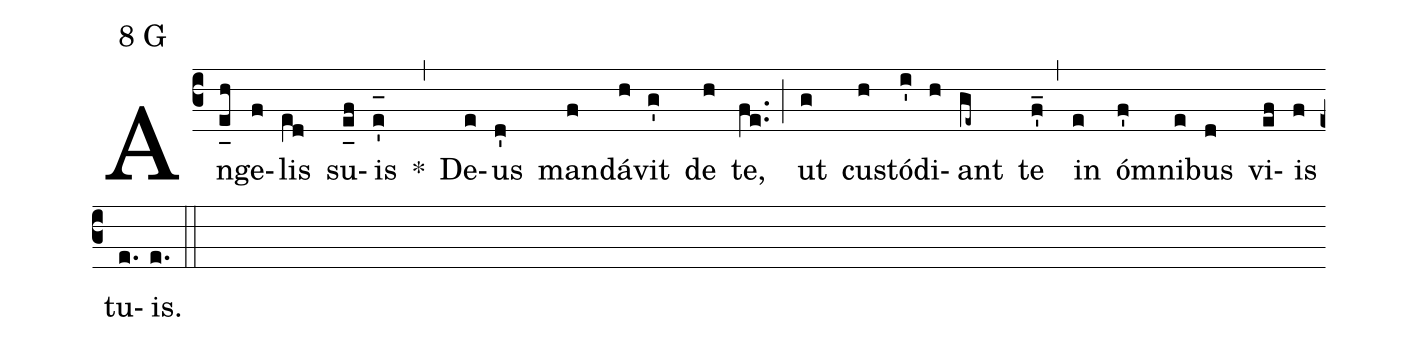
mode:8 G;
%%
(c3) An(e_[uh:l]h)ge(f)lis(e[ll:1]d) su(e_[uh:l]f)is(e'_[oh:h]) *(,) De(e)us(d') man(f)dá(h)vit(g') de(h) te,(fe..) (;) ut(g) cu(h)stó(i')di(h)ant(ge~) te(f'_) (,) in(e) ó(f')mni(e)bus(d) vi(ef)is(f) tu(e.)is.(e.) (::)
